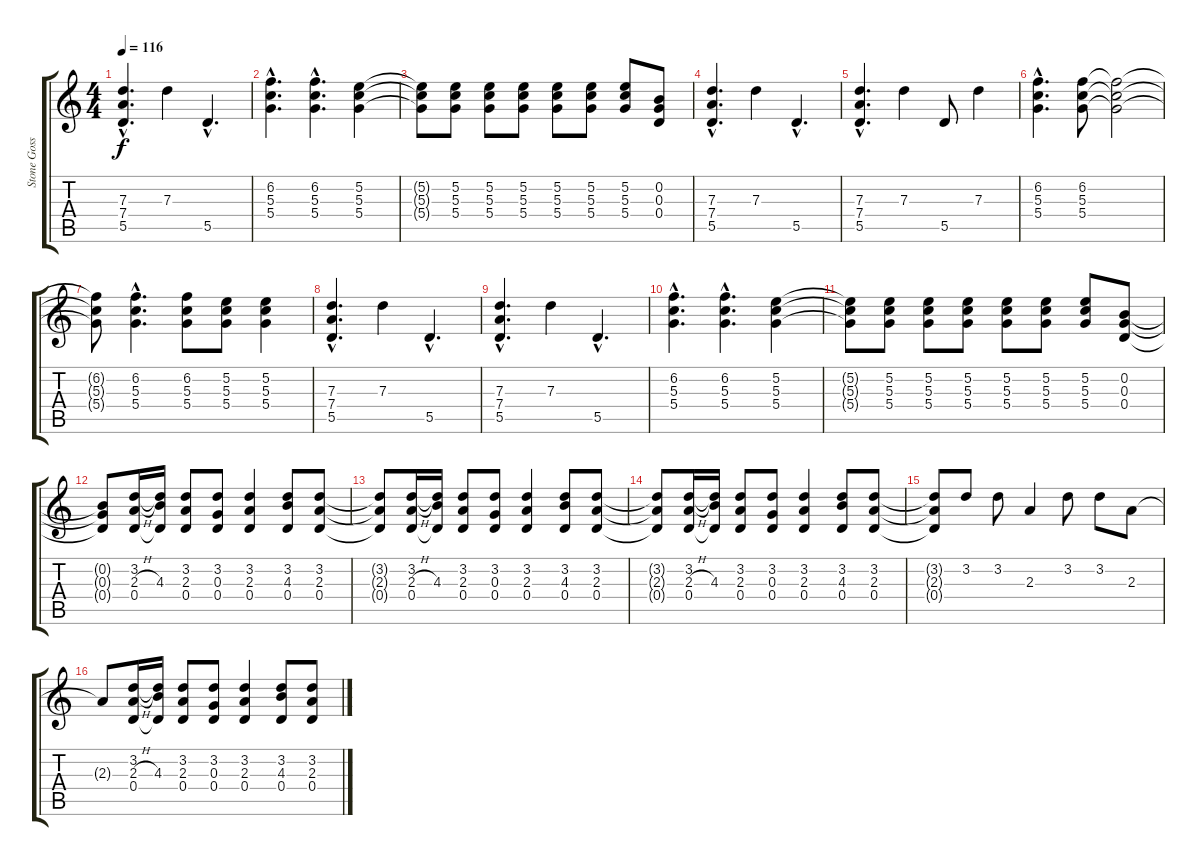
\track ("Stone Gossard" "Stone Goss") {instrument distortionguitar}
\staff {score tabs}
\tuning (E4 B3 G3 D3 A2 E2) {hide}
\ts (4 4)
\tempo 116
\clef g2
\ks c
(7.3{hac} 7.4{hac} 5.5{hac}).4{d dy f} 7.3.4 5.5{hac}.4{d} |
(6.2{hac} 5.3{hac} 5.4{hac}).4{d} (6.2{hac} 5.3{hac} 5.4{hac}).4{d} (5.2 5.3 5.4).4 |
(5.2{t} 5.3{t} 5.4{t}).8 (5.2 5.3 5.4).8 (5.2 5.3 5.4).8 (5.2 5.3 5.4).8 (5.2 5.3 5.4).8 (5.2 5.3 5.4).8 (5.2 5.3 5.4).8 (0.2 0.3 0.4).8 |
(7.3{hac} 7.4{hac} 5.5{hac}).4{d} 7.3.4 5.5{hac}.4{d} |
(7.3{hac} 7.4{hac} 5.5{hac}).4{d} 7.3.4 5.5.8 7.3.4 |
(6.2{hac} 5.3{hac} 5.4{hac}).4{d} (6.2 5.3 5.4).8 (6.2{t} 5.3{t} 5.4{t}).2 |
(6.2{t} 5.3{t} 5.4{t}).8 (6.2{hac} 5.3{hac} 5.4{hac}).4{d} (6.2 5.3 5.4).8 (5.2 5.3 5.4).8 (5.2 5.3 5.4).4 |
(7.3{hac} 7.4{hac} 5.5{hac}).4{d} 7.3.4 5.5{hac}.4{d} |
(7.3{hac} 7.4{hac} 5.5{hac}).4{d} 7.3.4 5.5{hac}.4{d} |
(6.2{hac} 5.3{hac} 5.4{hac}).4{d} (6.2{hac} 5.3{hac} 5.4{hac}).4{d} (5.2 5.3 5.4).4 |
(5.2{t} 5.3{t} 5.4{t}).8 (5.2 5.3 5.4).8 (5.2 5.3 5.4).8 (5.2 5.3 5.4).8 (5.2 5.3 5.4).8 (5.2 5.3 5.4).8 (5.2 5.3 5.4).8 (0.2 0.3 0.4).8 |
(0.2{t} 0.3{t} 0.4{t}).8 (3.2 2.3{h} 0.4).16 (3.2{t} 4.3 0.4{t}).16 (3.2 2.3 0.4).8 (3.2 0.3 0.4).8 (3.2 2.3 0.4).4 (3.2 4.3 0.4).8 (3.2 2.3 0.4).8 |
(3.2{t} 2.3{t} 0.4{t}).8 (3.2 2.3{h} 0.4).16 (3.2{t} 4.3 0.4{t}).16 (3.2 2.3 0.4).8 (3.2 0.3 0.4).8 (3.2 2.3 0.4).4 (3.2 4.3 0.4).8 (3.2 2.3 0.4).8 |
(3.2{t} 2.3{t} 0.4{t}).8 (3.2 2.3{h} 0.4).16 (3.2{t} 4.3 0.4{t}).16 (3.2 2.3 0.4).8 (3.2 0.3 0.4).8 (3.2 2.3 0.4).4 (3.2 4.3 0.4).8 (3.2 2.3 0.4).8 |
(3.2{t} 2.3{t} 0.4{t}).8 3.2.8 3.2.8 2.3.4 3.2.8 3.2.8 2.3.8 |
2.3{t}.8 (3.2 2.3{h} 0.4).16 (3.2{t} 4.3 0.4{t}).16 (3.2 2.3 0.4).8 (3.2 0.3 0.4).8 (3.2 2.3 0.4).4 (3.2 4.3 0.4).8 (3.2 2.3 0.4).8
